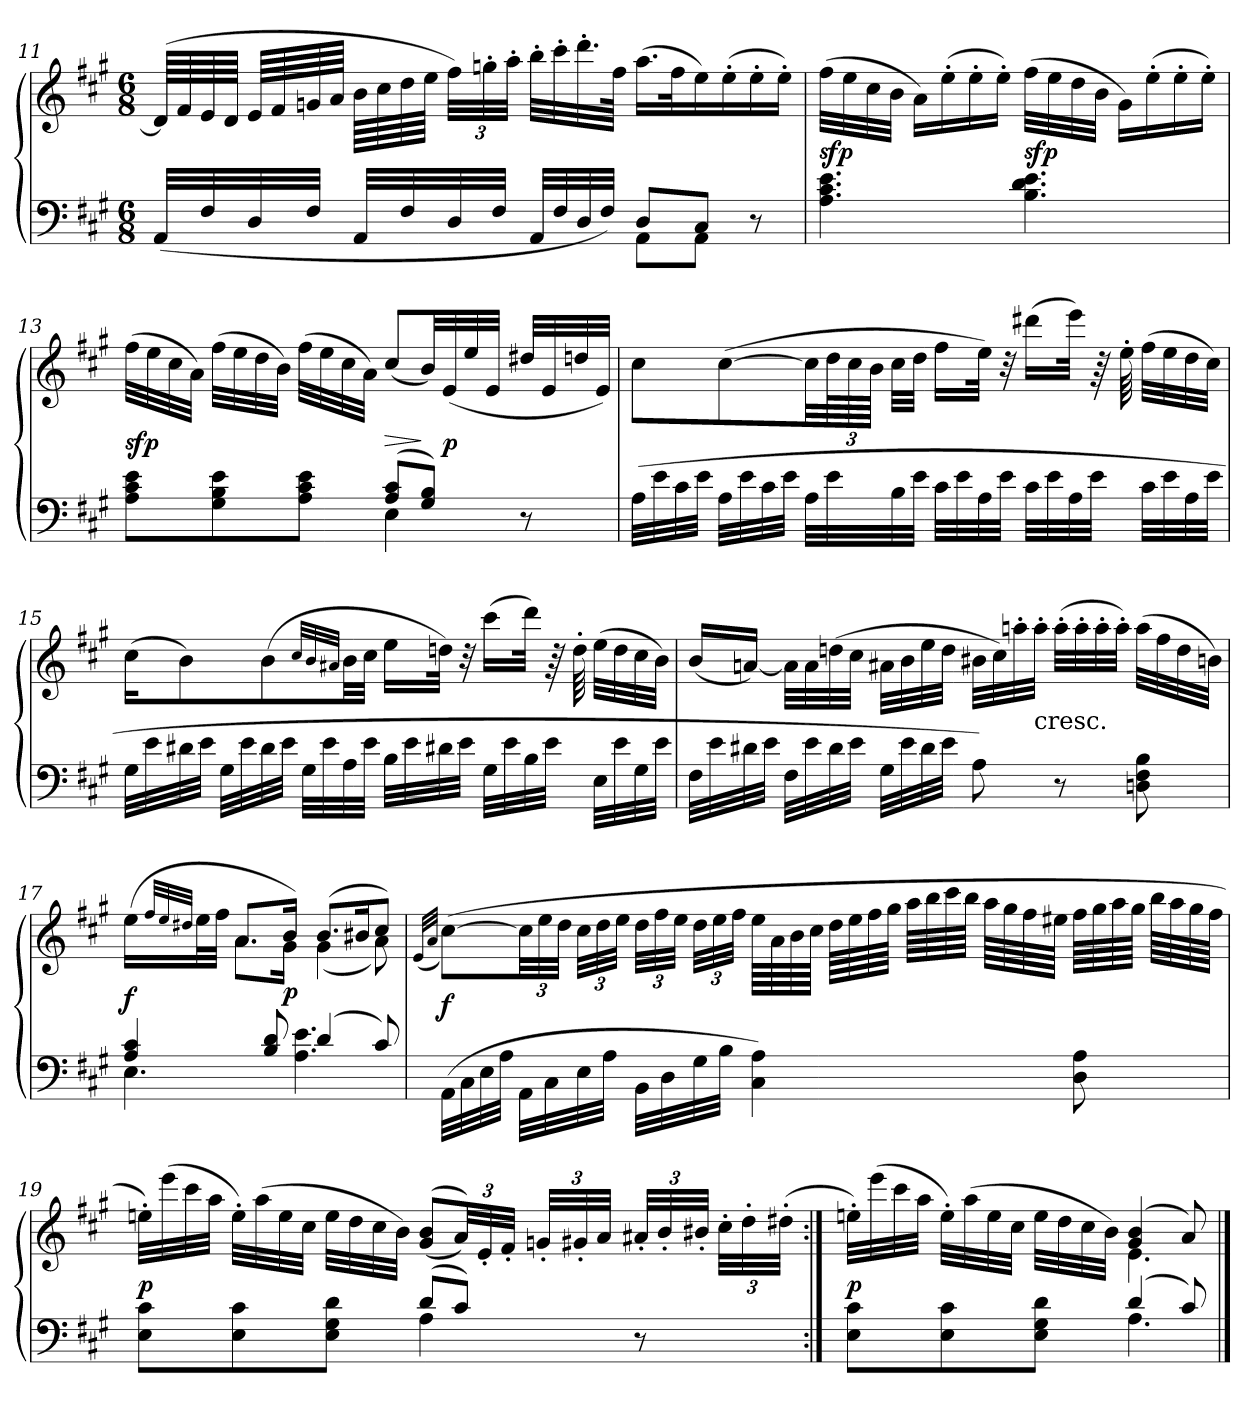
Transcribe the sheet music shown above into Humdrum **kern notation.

**kern	**kern	**dynam
*part1	*part1	*part1
*staff2	*staff1	*staff1/2
*clefF4	*clefG2	*
*k[f#c#g#]	*k[f#c#g#]	*
*A:	*A:	*
*M6/8	*M6/8	*
=11	=11	=11
*^	*	*
(<32AA/LLL	4ryy	(>64dLLLL]	.
.	.	64f#	.
32F#/	.	64e	.
.	.	64dJJJJ	.
32D/	.	64eLLLL	.
.	.	64f#	.
32F#/JJJ	.	64gn	.
.	.	64aJJJJ	.
32AA/LLL	.	64bLLLL	.
.	.	64cc#	.
32F#/	.	64dd	.
.	.	64eeJJJJ	.
32D/	.	48ff#LLL)	.
.	.	48ggn'	.
32F#/JJJ	.	.	.
.	.	48aa'JJJ	.
32AA/LLL	8ryy	32bb'LLL	.
32F#/	.	32ccc#'	.
32D/	.	32.ddd'	.
32F#/JJJ)	.	.	.
.	.	64ff#JJJk	.
8DL	8AAL	(16.aaLL	.
.	.	32ff#K	.
8C#J	8AAJ	16ee)	.
.	.	(16ee'	.
8r	8ryy	16ee'	.
.	.	16ee'JJ)	.
*v	*v	*	*
=12	=12	=12
4.A 4.c# 4.e	(32ff#LLL	sfp
.	32ee	.
.	32cc#	.
.	32bJJJ	.
.	16aLL)	.
.	(16ee'	.
.	16ee'	.
.	16ee'JJ)	.
4.B 4.d 4.e	(32ff#LLL	sfp
.	32ee	.
.	32dd	.
.	32bJJJ	.
.	16g#LL)	.
.	(16ee'	.
.	16ee'	.
.	16ee'JJ)	.
=13	=13	=13
*^	*	*
4.ryy	8A 8c# 8eL	(32ff#LLL	sfp
.	.	32ee	.
.	.	32cc#	.
.	.	32aJJJ)	.
.	8G# 8B 8e	(32ff#LLL	.
.	.	32ee	.
.	.	32dd	.
.	.	32bJJJ)	.
.	8A 8c# 8eJ	(32ff#LLL	.
.	.	32ee	.
.	.	32cc#	.
.	.	32aJJJ)	.
(8A 8c#L	4E	(8cc#L	>
8G# 8BJ)	.	32bLL)	]
.	.	(32e	p
.	.	32ee	.
.	.	32eJJJ	.
8r	8ryy	32dd#XLLL	.
.	.	32e	.
.	.	32ddn	.
.	.	32eJJJ)	.
*v	*v	*	*
=14	=14	=14
(32ALLL	8cc#L	.
32e	.	.
32c#	.	.
32eJJJ	.	.
32ALLL	([8cc#	.
32e	.	.
32c#	.	.
32eJJJ	.	.
32ALLL	32cc#LL]	.
32e	96ddL	.
.	96cc#	.
.	96bJJJJ	.
32B	32cc#LLL	.
32eJJJ	32ddJJJ	.
32c#LLL	16ff#LL	.
32e	.	.
32A	32eeJJk)	.
32eJJJ	32r	.
32c#LLL	(16ddd#XLL	.
32e	.	.
32A	32eeeJJk)	.
32eJJJ	64r	.
.	64ee'	.
32c#LLL	(32ff#LLL	.
32e	32ee	.
32A	32dd	.
32eJJJ	32cc#JJJ)	.
=15	=15	=15
32G#LLL	(16cc#KL	.
32e	.	.
32d#X	8b)	.
32eJJJ	.	.
32G#LLL	.	.
32e	.	.
32d#	(8b	.
32eJJJ	.	.
32G#LLL	.	.
32e	.	.
.	32qcc#/LLL	.
.	32qb/	.
.	32qa#X/JJJ	.
32A	32bLL	.
32eJJJ	32cc#JJJ	.
32BLLL	16eeLL	.
32e	.	.
32d#X	32ddnJJk)	.
32eJJJ	32r	.
32G#LLL	(16ccc#LL	.
32e	.	.
32B	32dddJJk)	.
32eJJJ	64r	.
.	64dd'	.
32ELLL	(32eeLLL	.
32e	32dd	.
32G#	32cc#	.
32eJJJ	32bJJJ)	.
=16	=16	=16
32F#LLL	(16bLL	.
32e	.	.
32d#X	[16anJJ)	.
32eJJJ	.	.
32F#LLL	32aLLL]	.
32e	32a	.
32d#	(32ddn	.
32eJJJ	32cc#JJJ	.
32G#LLL	32a#XLLL	.
32e	32b	.
32d#	32ee	.
32eJJJ	32ddJJJ	.
8A)	32b#XLLL	.
.	32cc#)	.
.	32aan'	.
!	!LO:TX:c:t=cresc.	!
.	32aa'JJJ	.
8r	(32aa'LLL	.
.	32aa'	.
.	32aa'	.
.	32aa'JJJ)	.
8Dn 8F# 8B	(32aaLLL	.
.	32ff#	.
.	32dd	.
.	32bnJJJ)	.
=17	=17	=17
*^	*^	*
4A 4c#	4.E	(>16ee\LL	8ryy	f
.	.	32qff#LLL	.	.
.	.	32qee	.	.
.	.	32qdd#XJJJ	.	.
.	.	32ee\L	.	.
.	.	32ff#\JJJ	.	.
.	.	8.aL	8.aL	.
8B 8d	.	.	.	.
.	.	16bJk)	16g#Jk	p
(4d	4.A 4.e	(8.bL	(4g#	.
.	.	16b#XK	.	.
8c#)	.	8cc#J)	8a)	.
*v	*v	*	*	*
*	*v	*v	*
=18	=18	=18
.	(>32qeLLL	.
.	32qaJJJ	.
(32AALLL	([8cc#L)	f
32C#	.	.
32E	.	.
32AJJJ	.	.
32AALLL	48cc#LL]	.
.	48ee	.
32C#	.	.
.	48ddJJJ	.
32E	48cc#LLL	.
.	48dd	.
32AJJJ	.	.
.	48eeJJJ	.
32BBLLL	48ddLLL	.
.	48ff#	.
32D	.	.
.	48eeJJJ	.
32G#	48ddLLL	.
.	48ee	.
32BJJJ	.	.
.	48ff#JJJ	.
4C# 4A)	64eeLLLL	.
.	64a	.
.	64b	.
.	64cc#JJJJ	.
.	64ddLLLL	.
.	64ee	.
.	64ff#	.
.	64gg#JJJJ	.
.	64aaLLLL	.
.	64bb	.
.	64ccc#	.
.	64bbJJJJ	.
.	64aaLLLL	.
.	64gg#	.
.	64ff#	.
.	64ee#XJJJJ	.
8D 8A	64ff#LLLL	.
.	64gg#	.
.	64aa	.
.	64gg#JJJJ	.
.	64bbLLLL	.
.	64aa	.
.	64gg#	.
.	64ff#JJJJ	.
=19	=19	=19
*^	*	*
4.ryy	8E 8c#L	32een'LLL)	p
.	.	(32eee	.
.	.	32ccc#	.
.	.	32aaJJJ	.
.	8E 8c#	32ee'LLL)	.
.	.	(32aa	.
.	.	32ee	.
.	.	32cc#JJJ	.
.	8E 8G# 8dJ	32eeLLL	.
.	.	32dd	.
.	.	32cc#	.
.	.	32bJJJ)	.
(8dL	4A	(<(>8g# 8bL	.
8c#J)	.	48aLL))	.
.	.	48e'	.
.	.	48f#'JJJ	.
.	.	48gn'LLL	.
.	.	48g#X'	.
.	.	48aJJJ	.
8r	8ryy	48a#X'LLL	.
.	.	48b'	.
.	.	48b#X'JJJ	.
.	.	48cc#'LLL	.
.	.	48dd'	.
.	.	(48dd#X'JJJ	.
=20:|!	=20:|!	=20:|!	=20:|!
*	*	*^	*
4.ryy	8E 8c#L	32een'\LLL)	4.ryy	p
.	.	(32eee\	.	.
.	.	32ccc#\	.	.
.	.	32aa\JJJ	.	.
.	8E 8c#	32ee'\LLL)	.	.
.	.	(32aa\	.	.
.	.	32ee\	.	.
.	.	32cc#\JJJ	.	.
.	8E 8G# 8dJ	32ee\LLL	.	.
.	.	32dd\	.	.
.	.	32cc#\	.	.
.	.	32b\JJJ)	.	.
(4d	4.A	(4g# 4b	4.e	.
8c#)	.	8a)	.	.
*v	*v	*	*	*
*	*v	*v	*
==	==	==
*-	*-	*-
